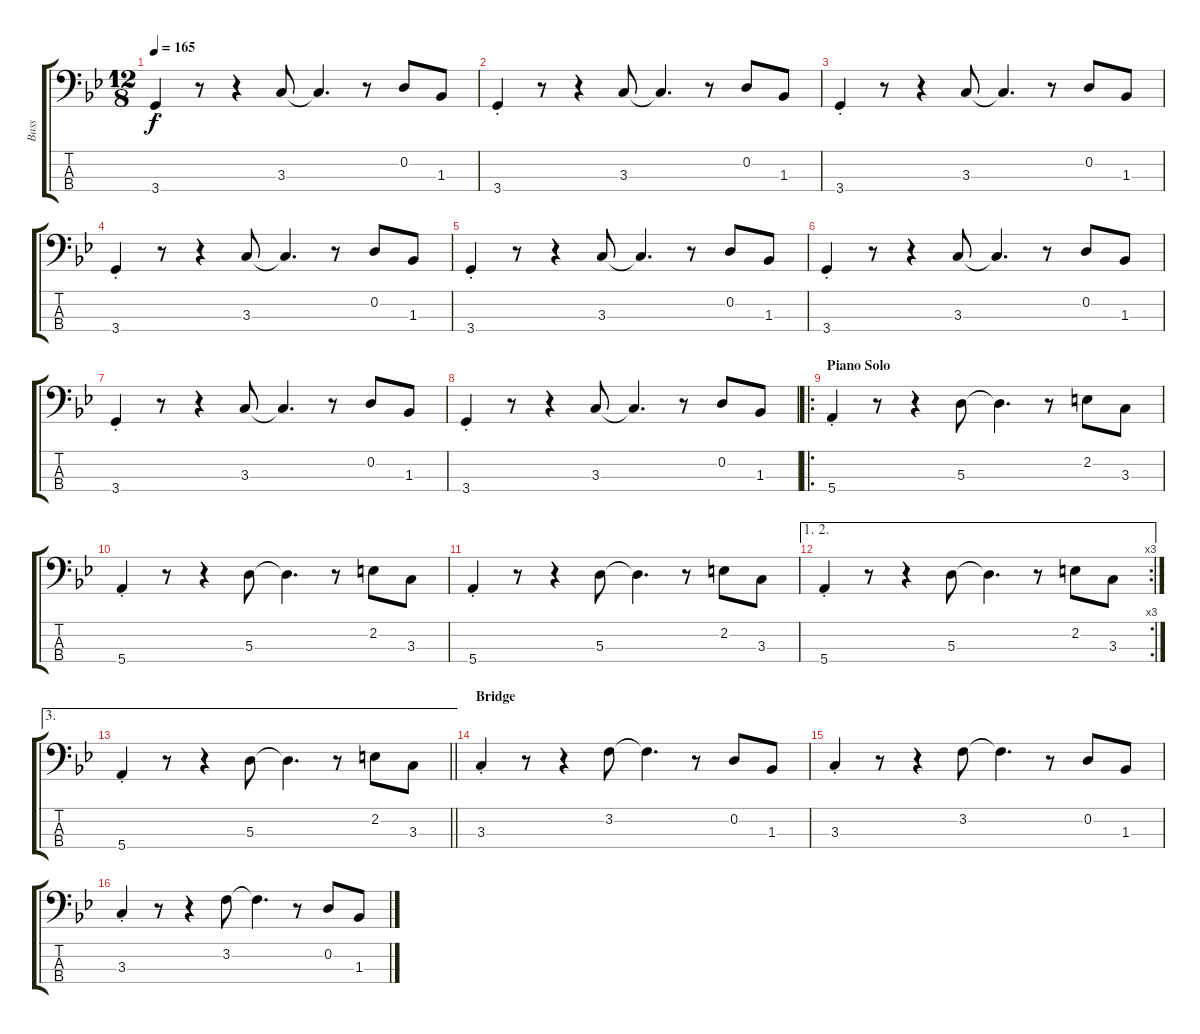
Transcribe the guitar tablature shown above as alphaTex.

\track ("Bass" "Bass") {instrument electricbasspick}
\staff {score tabs}
\tuning (G2 D2 A1 E1) {hide}
\ts (12 8)
\tempo 165
\clef f4
\ks bb
3.4{st}.4{dy f} r.8 r.4 3.3.8 3.3{t}.4{d} r.8 0.2.8 1.3.8 |
3.4{st}.4 r.8 r.4 3.3.8 3.3{t}.4{d} r.8 0.2.8 1.3.8 |
3.4{st}.4 r.8 r.4 3.3.8 3.3{t}.4{d} r.8 0.2.8 1.3.8 |
3.4{st}.4 r.8 r.4 3.3.8 3.3{t}.4{d} r.8 0.2.8 1.3.8 |
3.4{st}.4 r.8 r.4 3.3.8 3.3{t}.4{d} r.8 0.2.8 1.3.8 |
3.4{st}.4 r.8 r.4 3.3.8 3.3{t}.4{d} r.8 0.2.8 1.3.8 |
3.4{st}.4 r.8 r.4 3.3.8 3.3{t}.4{d} r.8 0.2.8 1.3.8 |
3.4{st}.4 r.8 r.4 3.3.8 3.3{t}.4{d} r.8 0.2.8 1.3.8 |
\ro
\section ("" "Piano Solo")
5.4{st}.4 r.8 r.4 5.3.8 5.3{t}.4{d} r.8 2.2.8 3.3.8 |
5.4{st}.4 r.8 r.4 5.3.8 5.3{t}.4{d} r.8 2.2.8 3.3.8 |
5.4{st}.4 r.8 r.4 5.3.8 5.3{t}.4{d} r.8 2.2.8 3.3.8 |
\ae (1 2)
\rc 3
5.4{st}.4 r.8 r.4 5.3.8 5.3{t}.4{d} r.8 2.2.8 3.3.8 |
\ae 3
\barLineRight lightlight
5.4{st}.4 r.8 r.4 5.3.8 5.3{t}.4{d} r.8 2.2.8 3.3.8 |
\section ("" "Bridge")
3.3{st}.4 r.8 r.4 3.2.8 3.2{t}.4{d} r.8 0.2.8 1.3.8 |
3.3{st}.4 r.8 r.4 3.2.8 3.2{t}.4{d} r.8 0.2.8 1.3.8 |
3.3{st}.4 r.8 r.4 3.2.8 3.2{t}.4{d} r.8 0.2.8 1.3.8
